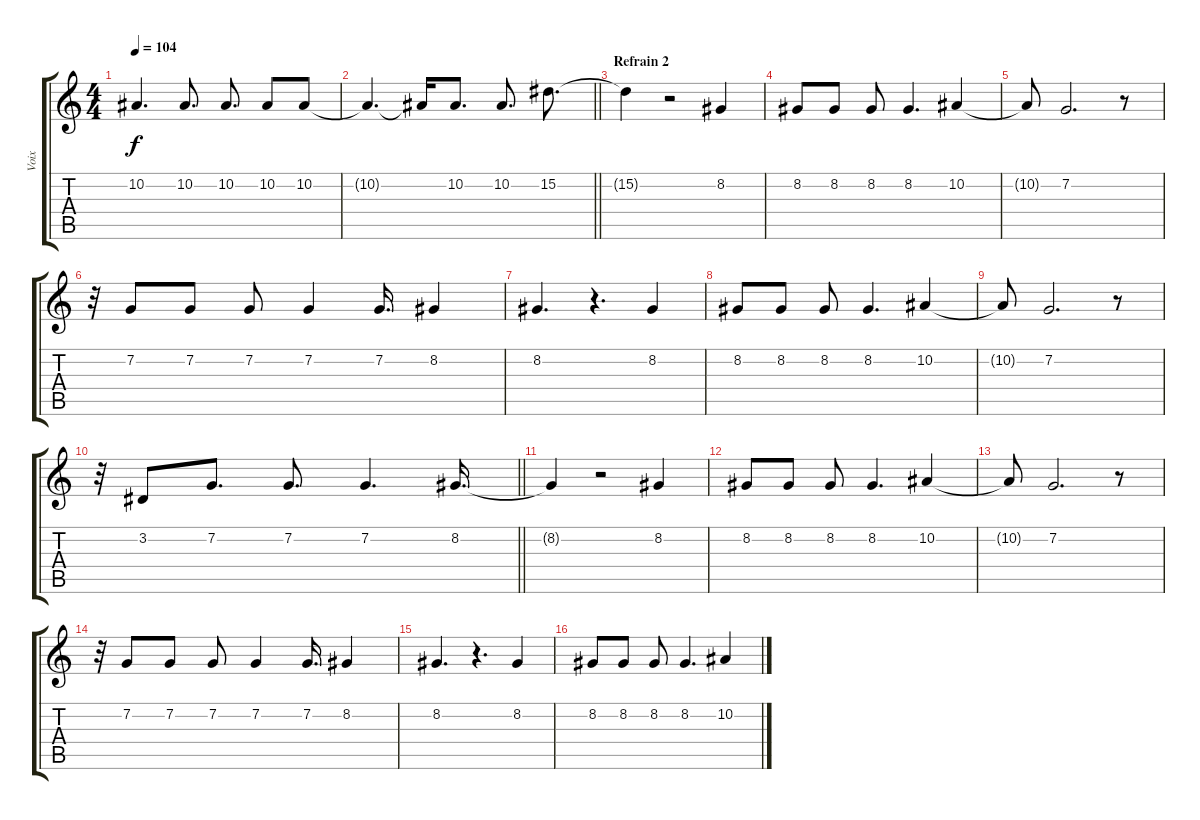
\track ("Voix" "Voix") {instrument flute}
\staff {score tabs}
\tuning (F4 C4 Ab3 Eb3 Bb2 F2) {hide}
\ts (4 4)
\tempo 104
\clef g2
\ks c
10.2{t}.4{d dy f} 10.2.8{d} 10.2.8{d} 10.2.8 10.2.8 |
\barLineRight lightlight
10.2{t}.4{d} 10.2{t}.16 10.2.8{d} 10.2.8{d} 15.2.8{d} |
\section ("" "Refrain 2")
15.2{t}.4{volume 7} r.2 8.2.4 |
8.2.8 8.2.8 8.2.8 8.2.4{d} 10.2.4 |
10.2{t}.8 7.2.2{d} r.8 |
r.32 7.2.8 7.2.8 7.2.8 7.2.4 7.2.16{d} 8.2.4 |
8.2.4{d} r.4{d} 8.2.4 |
8.2.8 8.2.8 8.2.8 8.2.4{d} 10.2.4 |
10.2{t}.8 7.2.2{d} r.8 |
\barLineRight lightlight
r.32 3.2.8 7.2.8{d} 7.2.8{d} 7.2.4{d} 8.2.16{d} |
8.2{t}.4{volume 7} r.2 8.2.4 |
8.2.8 8.2.8 8.2.8 8.2.4{d} 10.2.4 |
10.2{t}.8 7.2.2{d} r.8 |
r.32 7.2.8 7.2.8 7.2.8 7.2.4 7.2.16{d} 8.2.4 |
8.2.4{d} r.4{d} 8.2.4 |
8.2.8 8.2.8 8.2.8 8.2.4{d} 10.2.4
